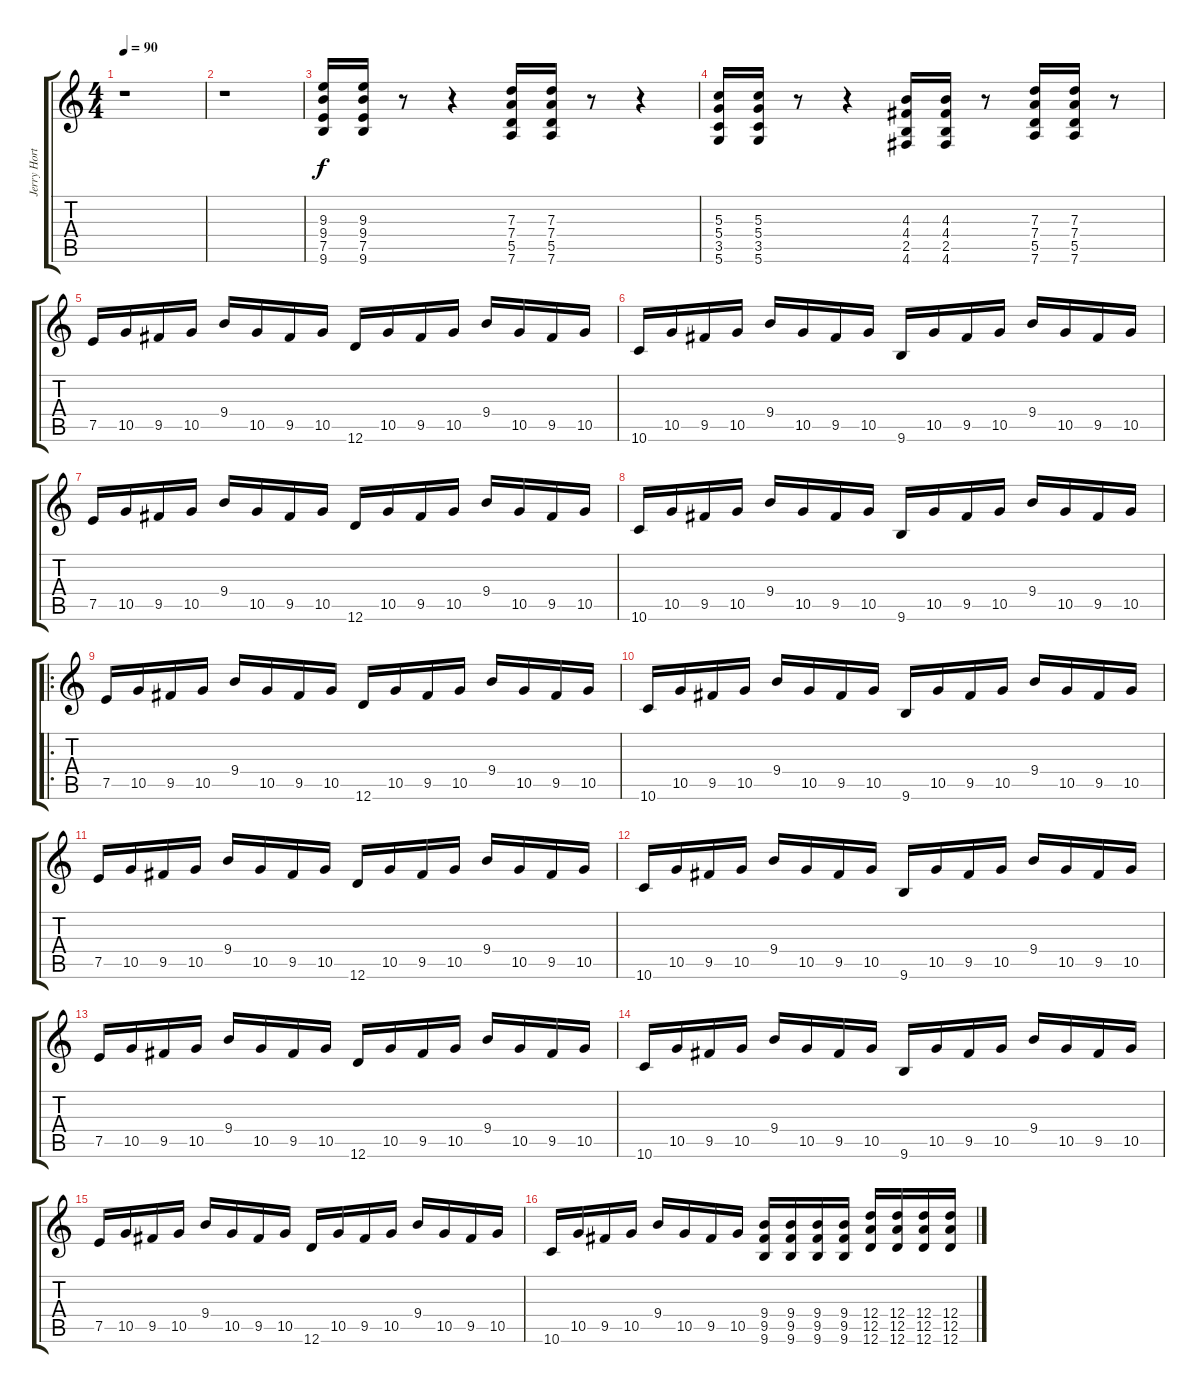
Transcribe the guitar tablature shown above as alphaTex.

\track ("Jerry Horton" "Jerry Hort") {instrument distortionguitar}
\staff {score tabs}
\tuning (E4 B3 G3 D3 A2 D2) {hide}
\ts (4 4)
\tempo 90
\clef g2
\ks c
r.1{dy f instrument distortionguitar} |
r.1 |
(9.3 9.4 7.5 9.6).16 (9.3 9.4 7.5 9.6).16 r.8 r.4 (7.3 7.4 5.5 7.6).16 (7.3 7.4 5.5 7.6).16 r.8 r.4 |
(5.3 5.4 3.5 5.6).16 (5.3 5.4 3.5 5.6).16 r.8 r.4 (4.3 4.4 2.5 4.6).16 (4.3 4.4 2.5 4.6).16 r.8 (7.3 7.4 5.5 7.6).16 (7.3 7.4 5.5 7.6).16 r.8 |
7.5.16 10.5.16 9.5.16 10.5.16 9.4.16 10.5.16 9.5.16 10.5.16 12.6.16 10.5.16 9.5.16 10.5.16 9.4.16 10.5.16 9.5.16 10.5.16 |
10.6.16 10.5.16 9.5.16 10.5.16 9.4.16 10.5.16 9.5.16 10.5.16 9.6.16 10.5.16 9.5.16 10.5.16 9.4.16 10.5.16 9.5.16 10.5.16 |
7.5.16 10.5.16 9.5.16 10.5.16 9.4.16 10.5.16 9.5.16 10.5.16 12.6.16 10.5.16 9.5.16 10.5.16 9.4.16 10.5.16 9.5.16 10.5.16 |
10.6.16 10.5.16 9.5.16 10.5.16 9.4.16 10.5.16 9.5.16 10.5.16 9.6.16 10.5.16 9.5.16 10.5.16 9.4.16 10.5.16 9.5.16 10.5.16 |
\ro
7.5.16 10.5.16 9.5.16 10.5.16 9.4.16 10.5.16 9.5.16 10.5.16 12.6.16 10.5.16 9.5.16 10.5.16 9.4.16 10.5.16 9.5.16 10.5.16 |
10.6.16 10.5.16 9.5.16 10.5.16 9.4.16 10.5.16 9.5.16 10.5.16 9.6.16 10.5.16 9.5.16 10.5.16 9.4.16 10.5.16 9.5.16 10.5.16 |
7.5.16 10.5.16 9.5.16 10.5.16 9.4.16 10.5.16 9.5.16 10.5.16 12.6.16 10.5.16 9.5.16 10.5.16 9.4.16 10.5.16 9.5.16 10.5.16 |
10.6.16 10.5.16 9.5.16 10.5.16 9.4.16 10.5.16 9.5.16 10.5.16 9.6.16 10.5.16 9.5.16 10.5.16 9.4.16 10.5.16 9.5.16 10.5.16 |
7.5.16 10.5.16 9.5.16 10.5.16 9.4.16 10.5.16 9.5.16 10.5.16 12.6.16 10.5.16 9.5.16 10.5.16 9.4.16 10.5.16 9.5.16 10.5.16 |
10.6.16 10.5.16 9.5.16 10.5.16 9.4.16 10.5.16 9.5.16 10.5.16 9.6.16 10.5.16 9.5.16 10.5.16 9.4.16 10.5.16 9.5.16 10.5.16 |
7.5.16 10.5.16 9.5.16 10.5.16 9.4.16 10.5.16 9.5.16 10.5.16 12.6.16 10.5.16 9.5.16 10.5.16 9.4.16 10.5.16 9.5.16 10.5.16 |
10.6.16 10.5.16 9.5.16 10.5.16 9.4.16 10.5.16 9.5.16 10.5.16 (9.4 9.5 9.6).16 (9.4 9.5 9.6).16 (9.4 9.5 9.6).16 (9.4 9.5 9.6).16 (12.4 12.5 12.6).16 (12.4 12.5 12.6).16 (12.4 12.5 12.6).16 (12.4 12.5 12.6).16
